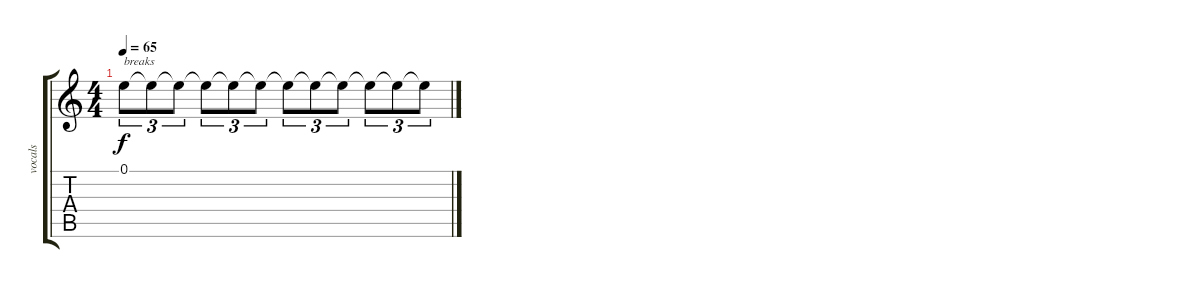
\track ("vocals" "vocals") {instrument electricguitarjazz}
\staff {score tabs}
\tuning (E4 B3 G3 D3 A2 E2) {hide}
\ts (4 4)
\tempo 65
\clef g2
\ks c
0.1.8{tu (3 2) txt "breaks" dy f} 0.1{t}.8{tu (3 2)} 0.1{t}.8{tu (3 2)} 0.1{t}.8{tu (3 2)} 0.1{t}.8{tu (3 2)} 0.1{t}.8{tu (3 2)} 0.1{t}.8{tu (3 2)} 0.1{t}.8{tu (3 2)} 0.1{t}.8{tu (3 2)} 0.1{t}.8{tu (3 2)} 0.1{t}.8{tu (3 2)} 0.1{t}.8{tu (3 2)}
